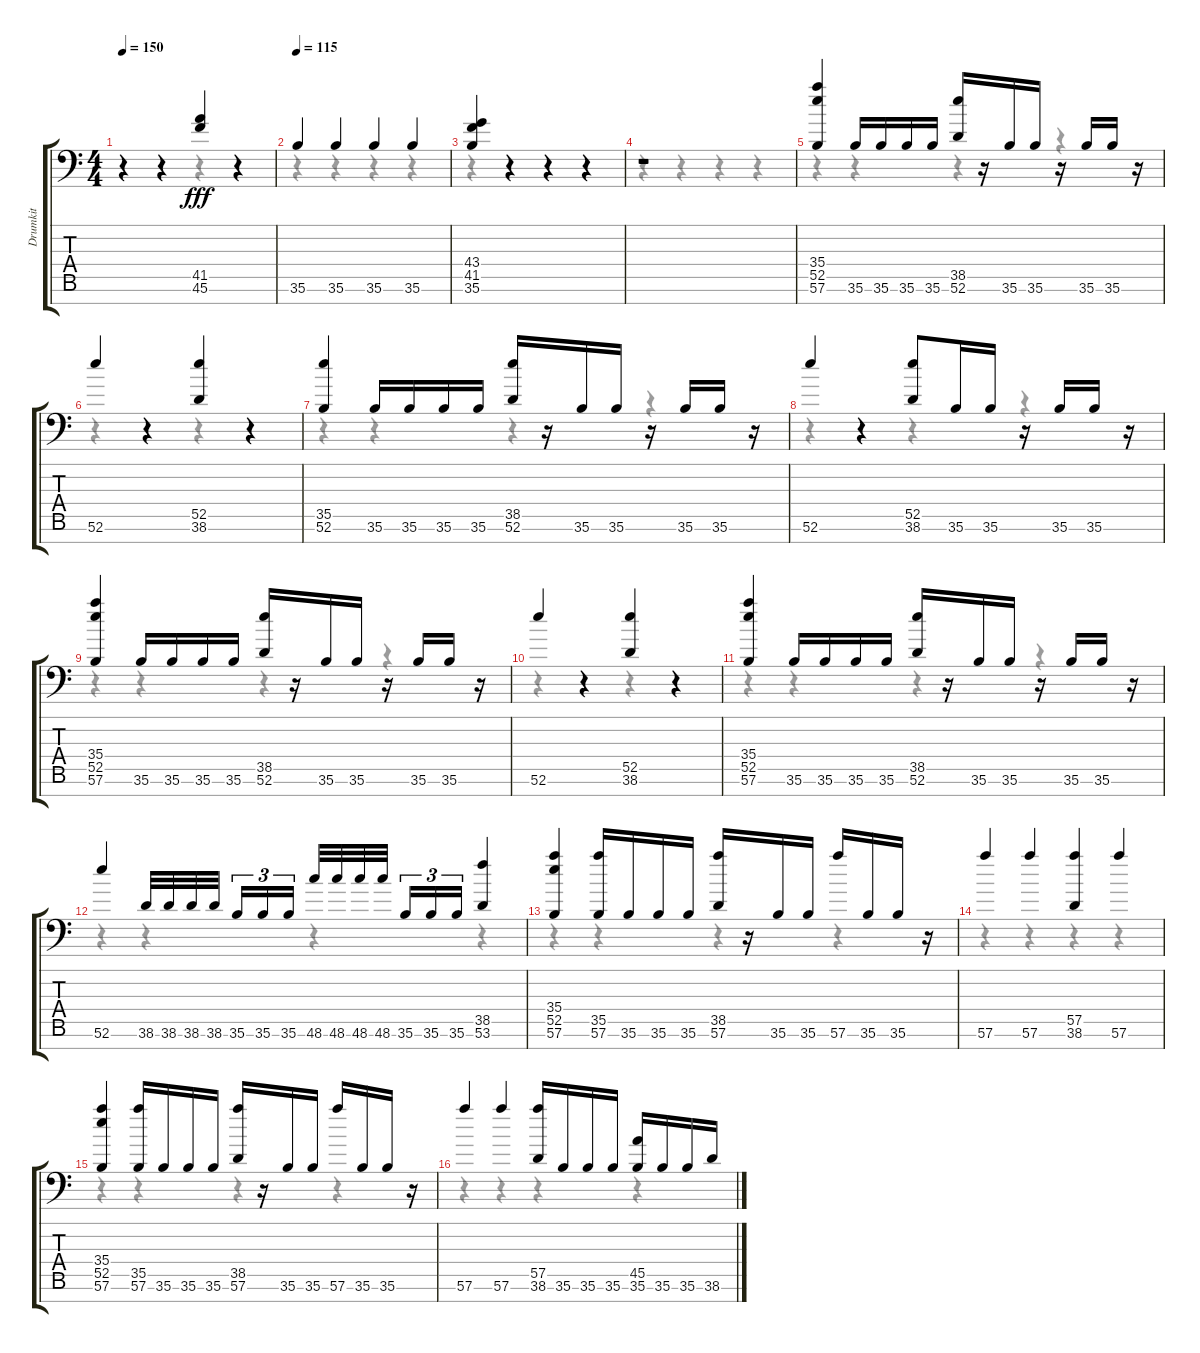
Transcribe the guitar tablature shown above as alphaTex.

\track ("Drumkit" "Drumkit") {instrument acousticgrandpiano}
\staff {score tabs}
\tuning (C-1 C-1 C-1 C-1 C-1 C-1 C-1) {hide}
\voice
\ts (4 4)
\tempo 150
\clef f4
\ks c
r.4{dy fff} r.4 (41.5 45.6).4 r.4 |
\tempo 115
35.6.4 35.6.4 35.6.4 35.6.4 |
(43.4 41.5 35.6).4 r.4 r.4 r.4 |
r.1 |
(35.4 52.5 57.6).4 35.6.16 35.6.16 35.6.16 35.6.16 (38.5 52.6).16 r.16 35.6.16 35.6.16 r.16 35.6.16 35.6.16 r.16 |
52.6.4 r.4 (52.5 38.6).4 r.4 |
(35.5 52.6).4 35.6.16 35.6.16 35.6.16 35.6.16 (38.5 52.6).16 r.16 35.6.16 35.6.16 r.16 35.6.16 35.6.16 r.16 |
52.6.4 r.4 (52.5 38.6).8 35.6.16 35.6.16 r.16 35.6.16 35.6.16 r.16 |
(35.4 52.5 57.6).4 35.6.16 35.6.16 35.6.16 35.6.16 (38.5 52.6).16 r.16 35.6.16 35.6.16 r.16 35.6.16 35.6.16 r.16 |
52.6.4 r.4 (52.5 38.6).4 r.4 |
(35.4 52.5 57.6).4 35.6.16 35.6.16 35.6.16 35.6.16 (38.5 52.6).16 r.16 35.6.16 35.6.16 r.16 35.6.16 35.6.16 r.16 |
52.6.4 38.6.32 38.6.32 38.6.32 38.6.32 35.6.16{tu (3 2)} 35.6.16{tu (3 2)} 35.6.16{tu (3 2)} 48.6.32 48.6.32 48.6.32 48.6.32 35.6.16{tu (3 2)} 35.6.16{tu (3 2)} 35.6.16{tu (3 2)} (38.5 53.6).4 |
(35.4 52.5 57.6).4 (35.5 57.6).16 35.6.16 35.6.16 35.6.16 (38.5 57.6).16 r.16 35.6.16 35.6.16 57.6.16 35.6.16 35.6.16 r.16 |
57.6.4 57.6.4 (57.5 38.6).4 57.6.4 |
(35.4 52.5 57.6).4 (35.5 57.6).16 35.6.16 35.6.16 35.6.16 (38.5 57.6).16 r.16 35.6.16 35.6.16 57.6.16 35.6.16 35.6.16 r.16 |
57.6.4 57.6.4 (57.5 38.6).16 35.6.16 35.6.16 35.6.16 (45.5 35.6).16 35.6.16 35.6.16 38.6.16
\voice
\clef f4
\ottava regular
\simile none
\ks c
r.4{dy f} r.4 r.4 r.4 |
r.4 r.4 r.4 r.4 |
r.4 r.4 r.4 r.4 |
r.4 r.4 r.4 r.4 |
r.4 r.4 r.4 r.4 |
r.4 r.4 r.4 r.4 |
r.4 r.4 r.4 r.4 |
r.4 r.4 r.4 r.4 |
r.4 r.4 r.4 r.4 |
r.4 r.4 r.4 r.4 |
r.4 r.4 r.4 r.4 |
r.4 r.4 r.4 r.4 |
r.4 r.4 r.4 r.4 |
r.4 r.4 r.4 r.4 |
r.4 r.4 r.4 r.4 |
r.4 r.4 r.4 r.4
